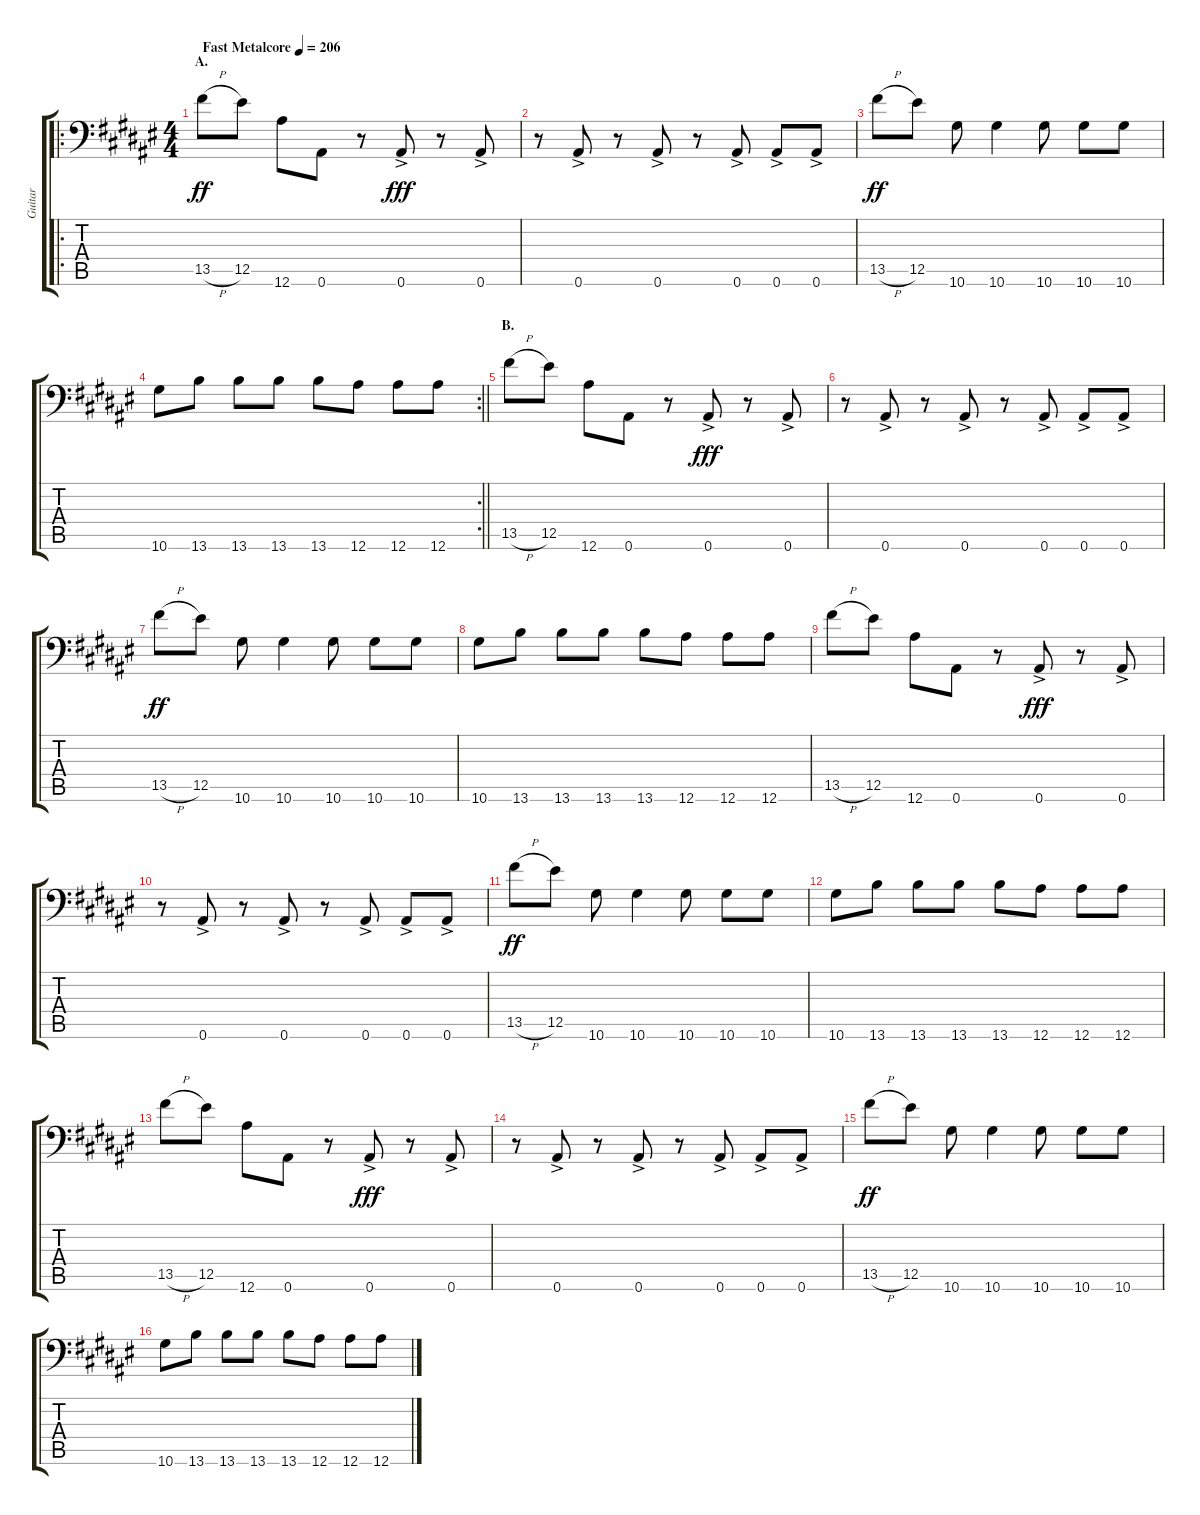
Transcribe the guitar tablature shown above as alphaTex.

\track ("Guitar" "Guitar") {instrument distortionguitar}
\staff {score tabs}
\tuning (C4 G3 Eb3 Bb2 F2 Bb1) {hide}
\ro
\ts (4 4)
\section ("" "A.")
\tempo (206 "Fast Metalcore")
\clef f4
\ks f#
13.5{h}.8{dy ff volume 6 instrument overdrivenguitar} 12.5.8 12.6.8 0.6.8 r.8 0.6{ac}.8{dy fff} r.8 0.6{ac}.8 |
r.8 0.6{ac}.8 r.8 0.6{ac}.8 r.8 0.6{ac}.8 0.6{ac}.8 0.6{ac}.8 |
13.5{h}.8{dy ff} 12.5.8 10.6.8 10.6.4 10.6.8 10.6.8 10.6.8 |
\rc 2
\barLineRight lightlight
10.6.8 13.6.8 13.6.8 13.6.8 13.6.8 12.6.8 12.6.8 12.6.8 |
\section ("" "B.")
13.5{h}.8{volume 13 instrument distortionguitar} 12.5.8 12.6.8 0.6.8 r.8 0.6{ac}.8{dy fff} r.8 0.6{ac}.8 |
r.8 0.6{ac}.8 r.8 0.6{ac}.8 r.8 0.6{ac}.8 0.6{ac}.8 0.6{ac}.8 |
13.5{h}.8{dy ff} 12.5.8 10.6.8 10.6.4 10.6.8 10.6.8 10.6.8 |
10.6.8 13.6.8 13.6.8 13.6.8 13.6.8 12.6.8 12.6.8 12.6.8 |
13.5{h}.8 12.5.8 12.6.8 0.6.8 r.8 0.6{ac}.8{dy fff} r.8 0.6{ac}.8 |
r.8 0.6{ac}.8 r.8 0.6{ac}.8 r.8 0.6{ac}.8 0.6{ac}.8 0.6{ac}.8 |
13.5{h}.8{dy ff} 12.5.8 10.6.8 10.6.4 10.6.8 10.6.8 10.6.8 |
10.6.8 13.6.8 13.6.8 13.6.8 13.6.8 12.6.8 12.6.8 12.6.8 |
13.5{h}.8 12.5.8 12.6.8 0.6.8 r.8 0.6{ac}.8{dy fff} r.8 0.6{ac}.8 |
r.8 0.6{ac}.8 r.8 0.6{ac}.8 r.8 0.6{ac}.8 0.6{ac}.8 0.6{ac}.8 |
13.5{h}.8{dy ff} 12.5.8 10.6.8 10.6.4 10.6.8 10.6.8 10.6.8 |
10.6.8 13.6.8 13.6.8 13.6.8 13.6.8 12.6.8 12.6.8 12.6.8
